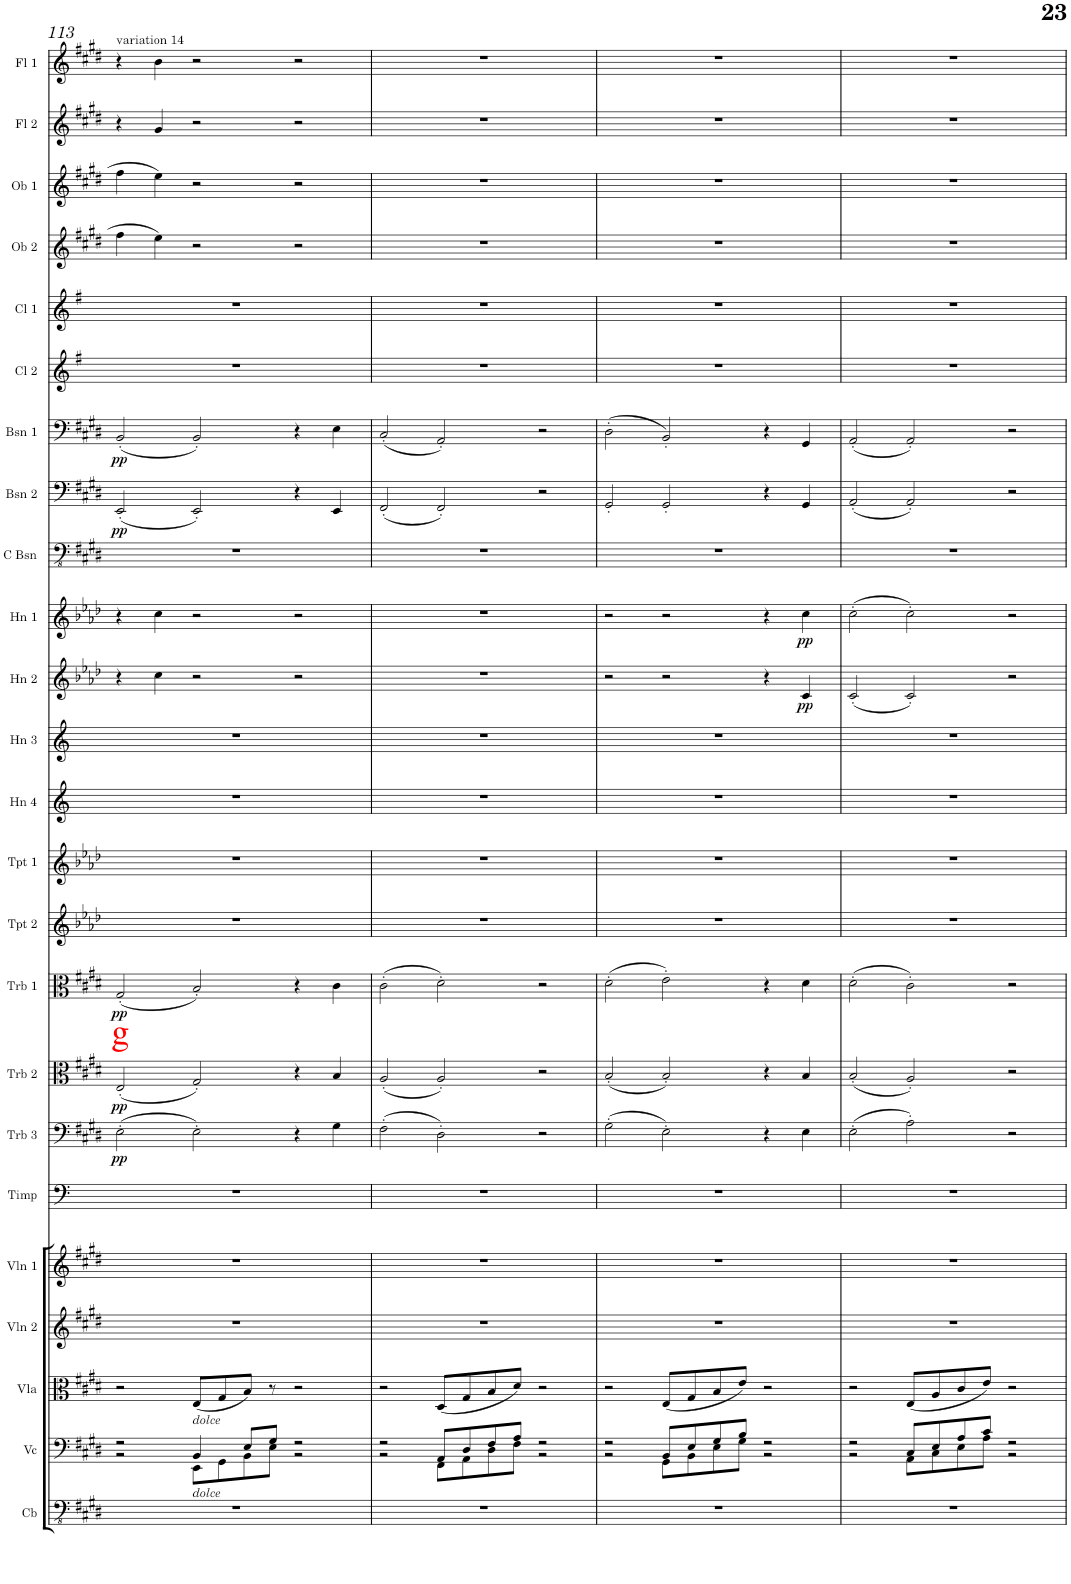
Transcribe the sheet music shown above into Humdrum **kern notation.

**kern	**kern	**kern	**kern	**kern	**kern	**kern	**dynam	**kern	**dynam	**kern	**text	**dynam	**kern	**kern	**kern	**kern	**kern	**dynam	**kern	**dynam	**kern	**kern	**dynam	**kern	**dynam	**kern	**kern	**kern	**kern	**kern	**kern
*part24	*part23	*part22	*part21	*part20	*part19	*part18	*part18	*part17	*part17	*part16	*part16	*part16	*part15	*part14	*part13	*part12	*part11	*part11	*part10	*part10	*part9	*part8	*part8	*part7	*part7	*part6	*part5	*part4	*part3	*part2	*part1
*staff24	*staff23	*staff22	*staff21	*staff20	*staff19	*staff18	*staff18	*staff17	*staff17	*staff16	*staff16	*staff16	*staff15	*staff14	*staff13	*staff12	*staff11	*staff11	*staff10	*staff10	*staff9	*staff8	*staff8	*staff7	*staff7	*staff6	*staff5	*staff4	*staff3	*staff2	*staff1
*I"Contrabass	*I"Violoncello	*I"Viola	*I"Violin 2	*I"Violin 1	*I"Timpani	*I"Trombone 3	*	*I"Trombone 2	*	*I"Trombone 1	*	*	*I"E Trumpet 2	*I"E Trumpet 1	*I"C Horn 4	*I"C Horn 3	*I"E Horn 2	*	*I"E Horn 1	*	*I"Contrabassoon	*I"Bassoon 2	*	*I"Bassoon 1	*	*I"A Clarinet 2	*I"A Clarinet 1	*I"Oboe 2	*I"Oboe 1	*I"Flute 2	*I"Flute 1
*I'Cb	*I'Vc	*I'Vla	*I'Vln 2	*I'Vln 1	*I'Timp	*I'Trb 3	*	*I'Trb 2	*	*I'Trb 1	*	*	*I'Tpt 2	*I'Tpt 1	*I'Hn 4	*I'Hn 3	*I'Hn 2	*	*I'Hn 1	*	*I'C Bsn	*I'Bsn 2	*	*I'Bsn 1	*	*I'Cl 2	*I'Cl 1	*I'Ob 2	*I'Ob 1	*I'Fl 2	*I'Fl 1
!!LO:PB:g=z
*clefFv4	*clefF4	*clefC3	*clefG2	*clefG2	*clefF4	*clefF4	*	*clefC3	*	*clefC3	*	*	*clefG2	*clefG2	*clefG2	*clefG2	*clefG2	*	*clefG2	*	*clefFv4	*clefF4	*	*clefF4	*	*clefG2	*clefG2	*clefG2	*clefG2	*clefG2	*clefG2
*Trd7c12	*	*	*	*	*	*	*	*	*	*	*	*	*Trd-2c-4	*Trd-2c-4	*Trd7c12	*Trd7c12	*Trd5c8	*	*Trd5c8	*	*	*	*	*	*	*Trd2c3	*Trd2c3	*	*	*	*
*k[f#c#g#d#]	*k[f#c#g#d#]	*k[f#c#g#d#]	*k[f#c#g#d#]	*k[f#c#g#d#]	*k[]	*k[f#c#g#d#]	*	*k[f#c#g#d#]	*	*k[f#c#g#d#]	*	*	*k[b-e-a-d-]	*k[b-e-a-d-]	*k[]	*k[]	*k[b-e-a-d-]	*	*k[b-e-a-d-]	*	*k[f#c#g#d#]	*k[f#c#g#d#]	*	*k[f#c#g#d#]	*	*k[f#]	*k[f#]	*k[f#c#g#d#]	*k[f#c#g#d#]	*k[f#c#g#d#]	*k[f#c#g#d#]
*M3/2	*M3/2	*M3/2	*M3/2	*M3/2	*M3/2	*M3/2	*	*M3/2	*	*M3/2	*	*	*M3/2	*M3/2	*M3/2	*M3/2	*M3/2	*	*M3/2	*	*M3/2	*M3/2	*	*M3/2	*	*M3/2	*M3/2	*M3/2	*M3/2	*M3/2	*M3/2
=113	=113	=113	=113	=113	=113	=113	=113	=113	=113	=113	=113	=113	=113	=113	=113	=113	=113	=113	=113	=113	=113	=113	=113	=113	=113	=113	=113	=113	=113	=113	=113
*	*^	*	*	*	*	*	*	*	*	*	*	*	*	*	*	*	*	*	*	*	*	*	*	*	*	*	*	*	*	*	*
!	!	!	!	!	!	!	!	!	!	!	!	!	!	!	!	!	!	!	!	!	!	!	!	!	!	!	!	!	!	!	!	!LO:TX:a:t=variation 14
!	!	!	!	!	!	!	!	!LO:DY:b	!	!LO:DY:b	!	!LO:LY:b:color=#FF0000	!LO:DY:b	!	!	!	!	!	!	!	!	!	!	!LO:DY:b	!	!LO:DY:b	!	!	!	!	!	!
1.r	2r	2r	2r	1.r	1.r	1.r	(2E'\	pp	(2E'/	pp	(2G#'/	g	pp	1.r	1.r	1.r	1.r	4r	.	4r	.	1.r	(2EE'/	pp	(2BB'/	pp	1.r	1.r	4ff#\	4ff#\	4r	4r
.	.	.	.	.	.	.	.	.	.	.	.	.	.	.	.	.	.	4cc\	.	4cc\	.	.	.	.	.	.	.	.	4ee\	4ee\	4g#/	4b\
!	!	!	!LO:TX:b:i:t=dolce	!	!	!	!	!	!	!	!	!	!	!	!	!	!	!	!	!	!	!	!	!	!	!	!	!	!	!	!	!
!	!LO:TX:b:i:t=dolce	!	!	!	!	!	!	!	!	!	!	!	!	!	!	!	!	!	!	!	!	!	!	!	!	!	!	!	!	!	!	!
.	4BB/	8EE\L	(8E/L	.	.	.	2E'\)	.	2G#'/)	.	2B'/)	.	.	.	.	.	.	2r	.	2r	.	.	2EE'/)	.	2BB'/)	.	.	.	2r	2r	2r	2r
.	.	8GG#\	8G#/	.	.	.	.	.	.	.	.	.	.	.	.	.	.	.	.	.	.	.	.	.	.	.	.	.	.	.	.	.
.	8E/L	8BB\	8B/J)	.	.	.	.	.	.	.	.	.	.	.	.	.	.	.	.	.	.	.	.	.	.	.	.	.	.	.	.	.
.	8G#/J	8E\J	8r	.	.	.	.	.	.	.	.	.	.	.	.	.	.	.	.	.	.	.	.	.	.	.	.	.	.	.	.	.
.	2r	2r	2r	.	.	.	4r	.	4r	.	4r	.	.	.	.	.	.	2r	.	2r	.	.	4r	.	4r	.	.	.	2r	2r	2r	2r
.	.	.	.	.	.	.	4G#\	.	4B/	.	4c#\	.	.	.	.	.	.	.	.	.	.	.	4EE/	.	4E\	.	.	.	.	.	.	.
=114	=114	=114	=114	=114	=114	=114	=114	=114	=114	=114	=114	=114	=114	=114	=114	=114	=114	=114	=114	=114	=114	=114	=114	=114	=114	=114	=114	=114	=114	=114	=114	=114
1.r	2r	2r	2r	1.r	1.r	1.r	(2F#'\	.	(2A'/	.	(2c#'\	.	.	1.r	1.r	1.r	1.r	1.r	.	1.r	.	1.r	(2FF#'/	.	(2C#'/	.	1.r	1.r	1.r	1.r	1.r	1.r
.	8AA/L	8FF#\L	(8D#/L	.	.	.	2D#'\)	.	2A'/)	.	2d#'\)	.	.	.	.	.	.	.	.	.	.	.	2FF#'/)	.	2AA'/)	.	.	.	.	.	.	.
.	8D#/	8AA\	8G#/	.	.	.	.	.	.	.	.	.	.	.	.	.	.	.	.	.	.	.	.	.	.	.	.	.	.	.	.	.
.	8F#/	8D#\	8B/	.	.	.	.	.	.	.	.	.	.	.	.	.	.	.	.	.	.	.	.	.	.	.	.	.	.	.	.	.
.	8A/J	8F#\J	8d#/J)	.	.	.	.	.	.	.	.	.	.	.	.	.	.	.	.	.	.	.	.	.	.	.	.	.	.	.	.	.
.	2r	2r	2r	.	.	.	2r	.	2r	.	2r	.	.	.	.	.	.	.	.	.	.	.	2r	.	2r	.	.	.	.	.	.	.
=115	=115	=115	=115	=115	=115	=115	=115	=115	=115	=115	=115	=115	=115	=115	=115	=115	=115	=115	=115	=115	=115	=115	=115	=115	=115	=115	=115	=115	=115	=115	=115	=115
1.r	2r	2r	2r	1.r	1.r	1.r	(2G#'\	.	(2B'/	.	(2d#'\	.	.	1.r	1.r	1.r	1.r	2r	.	2r	.	1.r	2GG#'/	.	(2D#'\	.	1.r	1.r	1.r	1.r	1.r	1.r
.	8BB/L	8GG#\L	(8E/L	.	.	.	2E'\)	.	2B'/)	.	2e'\)	.	.	.	.	.	.	2r	.	2r	.	.	2GG#'/	.	2BB'/)	.	.	.	.	.	.	.
.	8E/	8BB\	8G#/	.	.	.	.	.	.	.	.	.	.	.	.	.	.	.	.	.	.	.	.	.	.	.	.	.	.	.	.	.
.	8G#/	8E\	8B/	.	.	.	.	.	.	.	.	.	.	.	.	.	.	.	.	.	.	.	.	.	.	.	.	.	.	.	.	.
.	8B/J	8G#\J	8e/J)	.	.	.	.	.	.	.	.	.	.	.	.	.	.	.	.	.	.	.	.	.	.	.	.	.	.	.	.	.
.	2r	2r	2r	.	.	.	4r	.	4r	.	4r	.	.	.	.	.	.	4r	.	4r	.	.	4r	.	4r	.	.	.	.	.	.	.
!	!	!	!	!	!	!	!	!	!	!	!	!	!	!	!	!	!	!	!LO:DY:b	!	!LO:DY:b	!	!	!	!	!	!	!	!	!	!	!
.	.	.	.	.	.	.	4E\	.	4B/	.	4d#\	.	.	.	.	.	.	4c/	pp	4cc\	pp	.	4GG#/	.	4GG#/	.	.	.	.	.	.	.
=116	=116	=116	=116	=116	=116	=116	=116	=116	=116	=116	=116	=116	=116	=116	=116	=116	=116	=116	=116	=116	=116	=116	=116	=116	=116	=116	=116	=116	=116	=116	=116	=116
1.r	2r	2r	2r	1.r	1.r	1.r	(2E'\	.	(2B'/	.	(2d#'\	.	.	1.r	1.r	1.r	1.r	(2c'/	.	(2cc'\	.	1.r	(2AA'/	.	(2AA'/	.	1.r	1.r	1.r	1.r	1.r	1.r
.	8C#/L	8AA\L	(8E/L	.	.	.	2A'\)	.	2A'/)	.	2c#'\)	.	.	.	.	.	.	2c'/)	.	2cc'\)	.	.	2AA'/)	.	2AA'/)	.	.	.	.	.	.	.
.	8E/	8C#\	8A/	.	.	.	.	.	.	.	.	.	.	.	.	.	.	.	.	.	.	.	.	.	.	.	.	.	.	.	.	.
.	8A/	8E\	8c#/	.	.	.	.	.	.	.	.	.	.	.	.	.	.	.	.	.	.	.	.	.	.	.	.	.	.	.	.	.
.	8c#/J	8A\J	8e/J)	.	.	.	.	.	.	.	.	.	.	.	.	.	.	.	.	.	.	.	.	.	.	.	.	.	.	.	.	.
.	2r	2r	2r	.	.	.	2r	.	2r	.	2r	.	.	.	.	.	.	2r	.	2r	.	.	2r	.	2r	.	.	.	.	.	.	.
*	*v	*v	*	*	*	*	*	*	*	*	*	*	*	*	*	*	*	*	*	*	*	*	*	*	*	*	*	*	*	*	*	*
=	=	=	=	=	=	=	=	=	=	=	=	=	=	=	=	=	=	=	=	=	=	=	=	=	=	=	=	=	=	=	=
*-	*-	*-	*-	*-	*-	*-	*-	*-	*-	*-	*-	*-	*-	*-	*-	*-	*-	*-	*-	*-	*-	*-	*-	*-	*-	*-	*-	*-	*-	*-	*-
